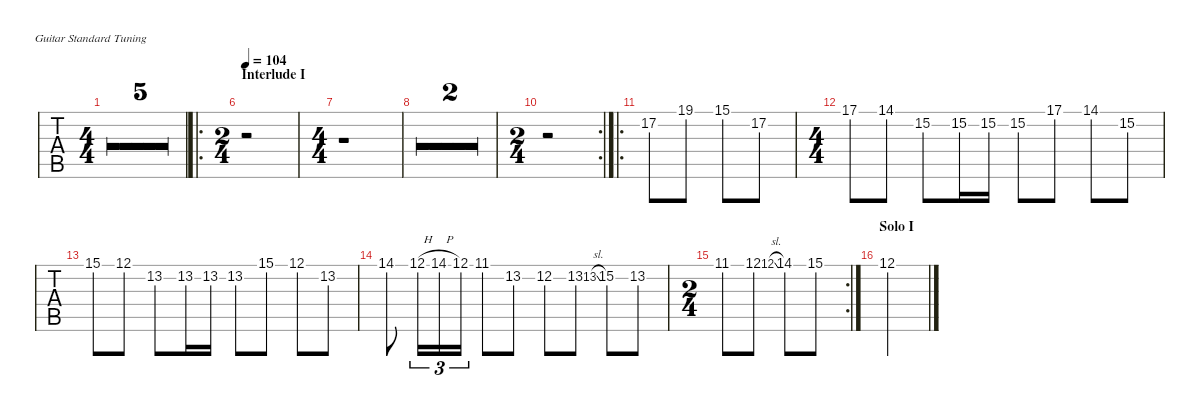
\defaultSystemsLayout 4
\hideDynamics
\bracketExtendMode nobrackets
\track ("Harmony Guitar (James)" " ") {defaultSystemsLayout 4 multiBarRest instrument distortionguitar}
\staff {tabs}
\tuning (E4 B3 G3 D3 A2 E2)
\ts (4 4)
\tempo 212
\clef g2
\ks c
r.1{dy mf} |
r.1 |
r.1 |
r.1 |
r.1 |
\ro
\ts (2 4)
\beaming (8 2 2)
\section ("" "Interlude I")
\tempo 104
r.2 |
\ts (4 4)
\beaming (8 2 2 2 2)
r.1 |
r.1 |
r.1 |
\rc 2
\ts (2 4)
\beaming (8 2 2)
r.2 |
\ro
17.2.8 19.1.8 15.1.8 17.2.8 |
\ts (4 4)
\beaming (8 2 2 2 2)
17.1.8 14.1{acc #}.8 15.2.8 15.2.16 15.2.16 15.2.8 17.1.8 14.1{acc #}.8 15.2.8 |
15.1.8 12.1.8 13.2.8 13.2.16 13.2.16 13.2.8 15.1.8 12.1.8 13.2.8 |
14.1{acc #}.8 12.1{h}.16{tu (3 2)} 14.1{h acc #}.16{tu (3 2)} 12.1.16{tu (3 2)} 11.1{acc #}.8 13.2.8 12.2.8 13.2.8 13.2{sl}.8{gr onbeat} 15.2.8 13.2.8 |
\rc 2
\ts (2 4)
\beaming (8 2 2)
11.1{acc #}.8 12.1.8 12.1{sl}.8{gr onbeat} 14.1{acc #}.8 15.1.8 |
\section ("" "Solo I")
12.1.2
